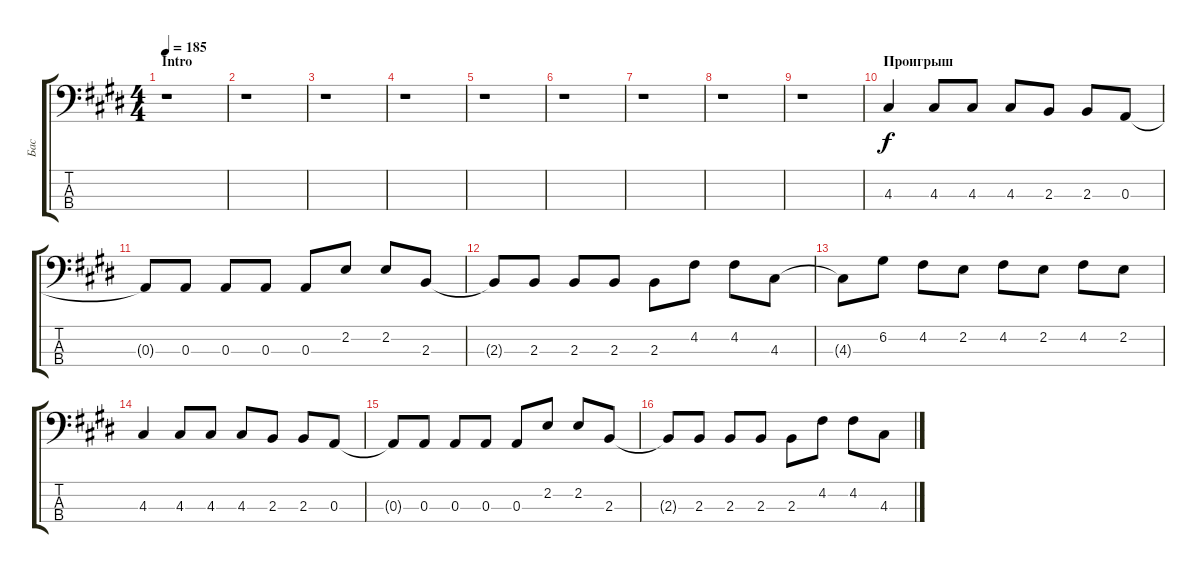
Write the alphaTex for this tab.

\track ("Бас" "Бас") {instrument electricbasspick}
\staff {score tabs}
\tuning (G2 D2 A1 E1) {hide}
\ts (4 4)
\section ("" "Intro")
\tempo 185
\clef f4
\ks c#minor
r.1{dy f instrument electricbasspick} |
r.1 |
r.1 |
r.1 |
r.1 |
r.1 |
r.1 |
r.1 |
r.1 |
\section ("" "Проигрыш")
4.3.4 4.3.8 4.3.8 4.3.8 2.3.8 2.3.8 0.3.8 |
0.3{t}.8 0.3.8 0.3.8 0.3.8 0.3.8 2.2.8 2.2.8 2.3.8 |
2.3{t}.8 2.3.8 2.3.8 2.3.8 2.3.8 4.2.8 4.2.8 4.3.8 |
4.3{t}.8 6.2.8 4.2.8 2.2.8 4.2.8 2.2.8 4.2.8 2.2.8 |
4.3.4 4.3.8 4.3.8 4.3.8 2.3.8 2.3.8 0.3.8 |
0.3{t}.8 0.3.8 0.3.8 0.3.8 0.3.8 2.2.8 2.2.8 2.3.8 |
2.3{t}.8 2.3.8 2.3.8 2.3.8 2.3.8 4.2.8 4.2.8 4.3.8
